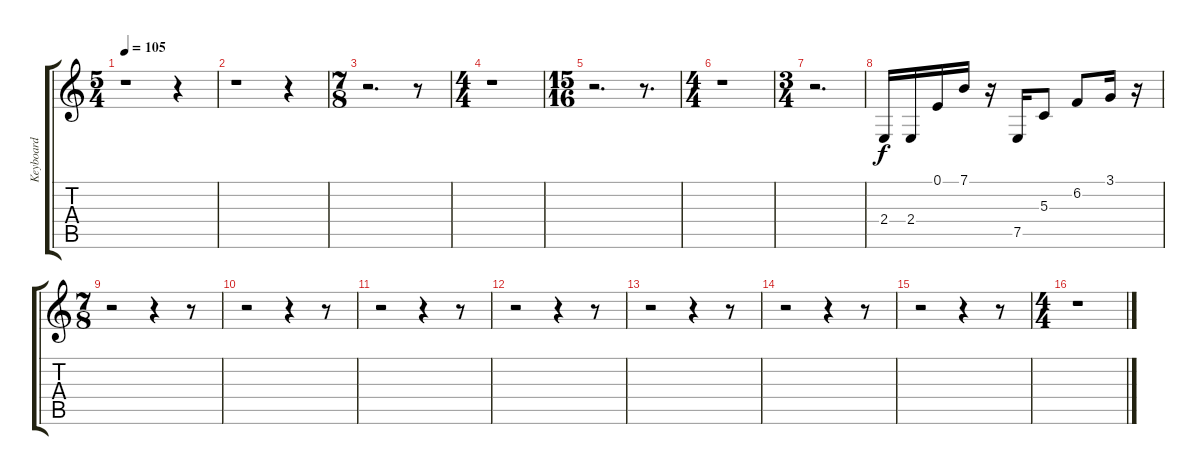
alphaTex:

\track ("Keyboard" "Keyboard") {instrument lead7fifths}
\staff {score tabs}
\tuning (E4 B3 G3 D3 A2 E2) {hide}
\ts (5 4)
\tempo 105
\clef g2
\ks c
r.1{dy f} r.4 |
r.1 r.4 |
\ts (7 8)
r.2{d} r.8 |
\ts (4 4)
r.1 |
\ts (15 16)
r.2{d} r.8{d} |
\ts (4 4)
r.1 |
\ts (3 4)
r.2{d} |
2.4.16 2.4.16 0.1.16 7.1.16 r.16 7.5.16 5.3.8 6.2.8 3.1.16 r.16 |
\ts (7 8)
r.2 r.4 r.8 |
r.2 r.4 r.8 |
r.2 r.4 r.8 |
r.2 r.4 r.8 |
r.2 r.4 r.8 |
r.2 r.4 r.8 |
r.2 r.4 r.8 |
\ts (4 4)
r.1
